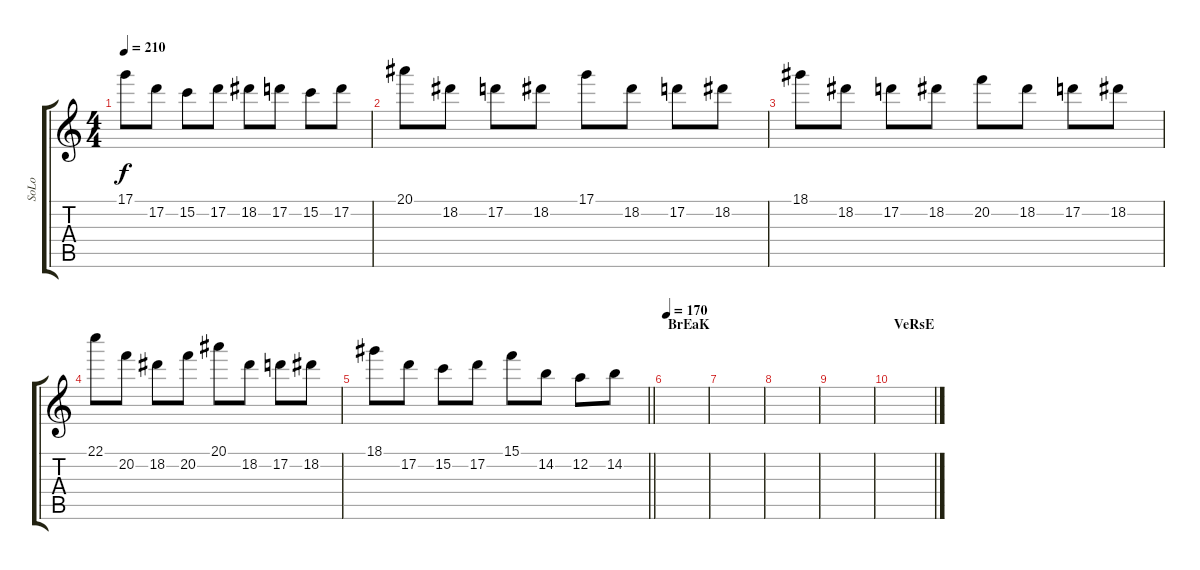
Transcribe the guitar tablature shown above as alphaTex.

\track ("SoLo" "SoLo") {instrument distortionguitar}
\staff {score tabs}
\tuning (D4 A3 F3 C3 G2 D2) {hide}
\ts (4 4)
\tempo 210
\clef g2
\ks c
17.1.8{dy f} 17.2.8 15.2.8 17.2.8 18.2.8 17.2.8 15.2.8 17.2.8 |
20.1.8 18.2.8 17.2.8 18.2.8 17.1.8 18.2.8 17.2.8 18.2.8 |
18.1.8 18.2.8 17.2.8 18.2.8 20.2.8 18.2.8 17.2.8 18.2.8 |
22.1.8 20.2.8 18.2.8 20.2.8 20.1.8 18.2.8 17.2.8 18.2.8 |
\barLineRight lightlight
18.1.8 17.2.8 15.2.8 17.2.8 15.1.8 14.2.8 12.2.8 14.2.8 |
\section ("" "BrEaK")
\tempo 170
|
|
|
|
\section ("" "VeRsE")
